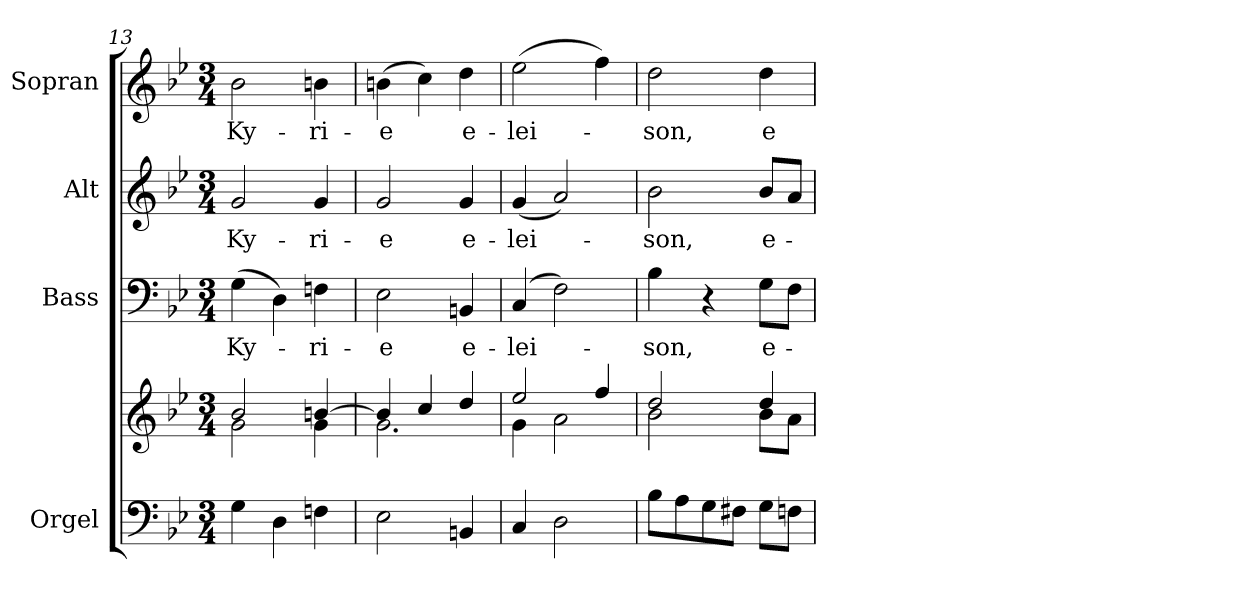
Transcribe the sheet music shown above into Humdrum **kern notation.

**kern	**kern	**kern	**text	**kern	**text	**kern	**text
*part4	*part4	*part3	*part3	*part2	*part2	*part1	*part1
*staff5	*staff4	*staff3	*staff3	*staff2	*staff2	*staff1	*staff1
*I"Orgel	*	*I"Bass	*	*I"Alt	*	*I"Sopran	*
*I'Org.	*	*I'B.	*	*I'A.	*	*I'S.	*
*clefF4	*clefG2	*clefF4	*	*clefG2	*	*clefG2	*
*k[b-e-]	*k[b-e-]	*k[b-e-]	*	*k[b-e-]	*	*k[b-e-]	*
*B-:	*B-:	*B-:	*	*B-:	*	*B-:	*
*M3/4	*M3/4	*M3/4	*	*M3/4	*	*M3/4	*
=13	=13	=13	=13	=13	=13	=13	=13
*	*^	*	*	*	*	*	*
!	!	!	!	!LO:LY:b	!	!LO:LY:b	!	!LO:LY:b
4G\	2b-/	2g\	(>4G\	Ky-	2g/	Ky-	2b-\	Ky-
4D\	.	.	4D\)	.	.	.	.	.
!	!	!	!	!LO:LY:b	!	!LO:LY:b	!	!LO:LY:b
4Fn\	[>4bn/	4g\	4Fn\	-ri-	4g/	-ri-	4bn\	-ri-
=14	=14	=14	=14	=14	=14	=14	=14	=14
!	!	!	!	!LO:LY:b	!	!LO:LY:b	!	!LO:LY:b
2E-\	4b/]	2.g\	2E-\	-e	2g/	-e	(>4bn\	-e
.	4cc/	.	.	.	.	.	4cc\)	.
!	!	!	!	!LO:LY:b	!	!LO:LY:b	!	!LO:LY:b
4BBn/	4dd/	.	4BBn/	e-	4g/	e-	4dd\	e-
=15	=15	=15	=15	=15	=15	=15	=15	=15
!	!	!	!	!LO:LY:b	!	!LO:LY:b	!	!LO:LY:b
4C/	2ee-/	4g\	(4C/	-lei-	(<4g/	-lei-	(>2ee-\	-lei-
2D\	.	2a\	2F\)	.	2a/)	.	.	.
.	4ff/	.	.	.	.	.	4ff\)	.
!!LO:LB:g=z
=16	=16	=16	=16	=16	=16	=16	=16	=16
!	!	!	!	!LO:LY:b	!	!LO:LY:b	!	!LO:LY:b
8B-\L	2dd/	2b-\	4B-\	-son,	2b-\	-son,	2dd\	-son,
8A\	.	.	.	.	.	.	.	.
8G\	.	.	4r	.	.	.	.	.
8F#X\J	.	.	.	.	.	.	.	.
!	!	!	!	!LO:LY:b	!	!LO:LY:b	!	!LO:LY:b
8G\L	4dd/	8b-\L	8G\L	e-	8b-/L	e-	4dd\	e-
8Fn\J	.	8a\J	8F\J	.	8a/J	.	.	.
*	*v	*v	*	*	*	*	*	*
=	=	=	=	=	=	=	=
*-	*-	*-	*-	*-	*-	*-	*-
